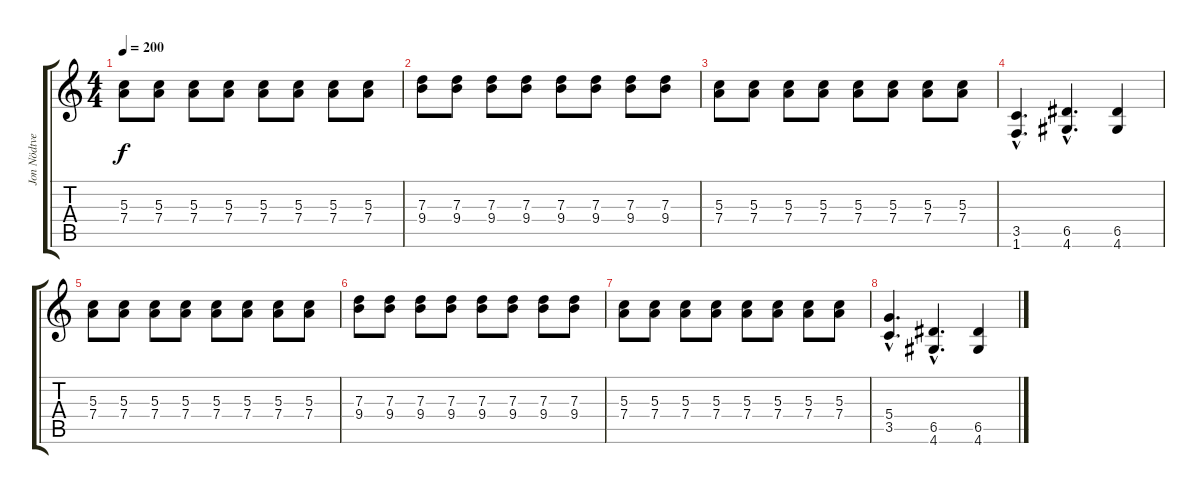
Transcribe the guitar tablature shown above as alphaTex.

\track ("Jon Nödtveit (Additional)" "Jon Nödtve") {instrument distortionguitar}
\staff {score tabs}
\tuning (E4 B3 G3 D3 A2 E2) {hide}
\ts (4 4)
\tempo 200
\clef g2
\ks c
(5.3 7.4).8{dy f} (5.3 7.4).8 (5.3 7.4).8 (5.3 7.4).8 (5.3 7.4).8 (5.3 7.4).8 (5.3 7.4).8 (5.3 7.4).8 |
(7.3 9.4).8 (7.3 9.4).8 (7.3 9.4).8 (7.3 9.4).8 (7.3 9.4).8 (7.3 9.4).8 (7.3 9.4).8 (7.3 9.4).8 |
(5.3 7.4).8 (5.3 7.4).8 (5.3 7.4).8 (5.3 7.4).8 (5.3 7.4).8 (5.3 7.4).8 (5.3 7.4).8 (5.3 7.4).8 |
(3.5{hac} 1.6{hac}).4{d} (6.5{hac} 4.6{hac}).4{d} (6.5 4.6).4 |
(5.3 7.4).8 (5.3 7.4).8 (5.3 7.4).8 (5.3 7.4).8 (5.3 7.4).8 (5.3 7.4).8 (5.3 7.4).8 (5.3 7.4).8 |
(7.3 9.4).8 (7.3 9.4).8 (7.3 9.4).8 (7.3 9.4).8 (7.3 9.4).8 (7.3 9.4).8 (7.3 9.4).8 (7.3 9.4).8 |
(5.3 7.4).8 (5.3 7.4).8 (5.3 7.4).8 (5.3 7.4).8 (5.3 7.4).8 (5.3 7.4).8 (5.3 7.4).8 (5.3 7.4).8 |
(5.4{hac} 3.5{hac}).4{d} (6.5{hac} 4.6{hac}).4{d} (6.5 4.6).4
